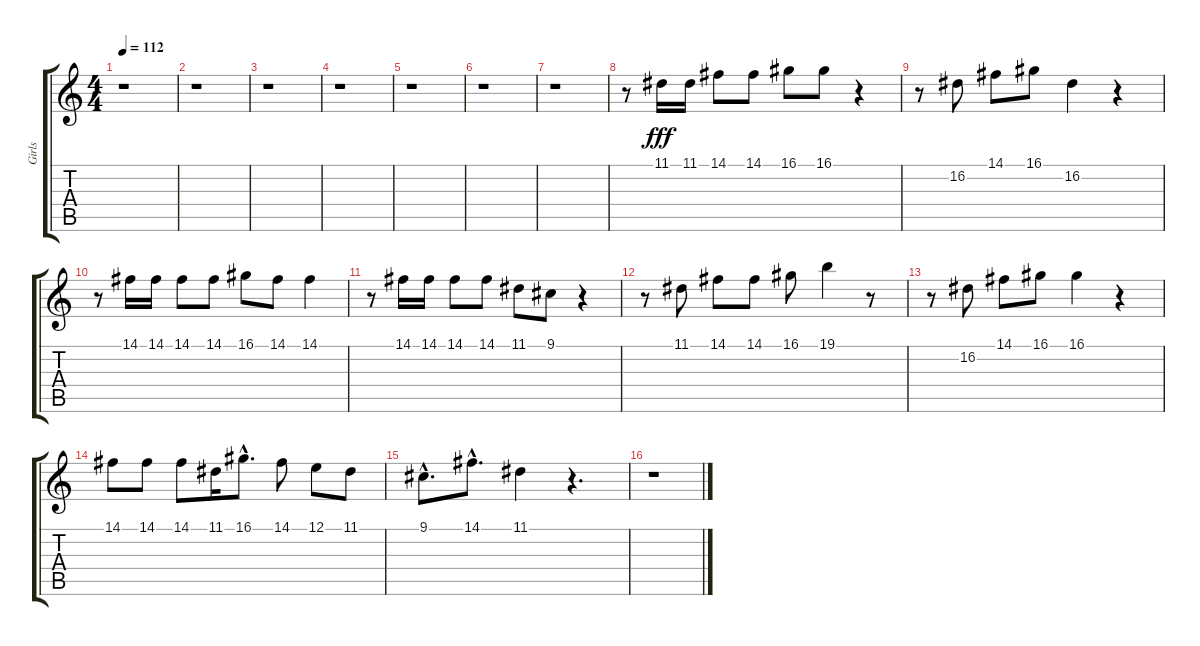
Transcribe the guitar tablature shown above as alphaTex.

\track ("Girls" "Girls") {instrument sopranosax}
\staff {score tabs}
\tuning (E4 B3 G3 D3 A2 E2) {hide}
\ts (4 4)
\tempo 112
\clef g2
\ks c
r.1{dy fff instrument sopranosax} |
r.1 |
r.1 |
r.1 |
r.1 |
r.1 |
r.1 |
r.8 11.1.16 11.1.16 14.1.8 14.1.8 16.1.8 16.1.8 r.4 |
r.8 16.2.8 14.1.8 16.1.8 16.2.4 r.4 |
r.8 14.1.16 14.1.16 14.1.8 14.1.8 16.1.8 14.1.8 14.1.4 |
r.8 14.1.16 14.1.16 14.1.8 14.1.8 11.1.8 9.1.8 r.4 |
r.8 11.1.8 14.1.8 14.1.8 16.1.8 19.1.4 r.8 |
r.8 16.2.8 14.1.8 16.1.8 16.1.4 r.4 |
14.1.8 14.1.8 14.1.8 11.1.16 16.1{hac}.8{d} 14.1.8 12.1.8 11.1.8 |
9.1{hac}.8{d} 14.1{hac}.8{d} 11.1.4 r.4{d} |
r.1
